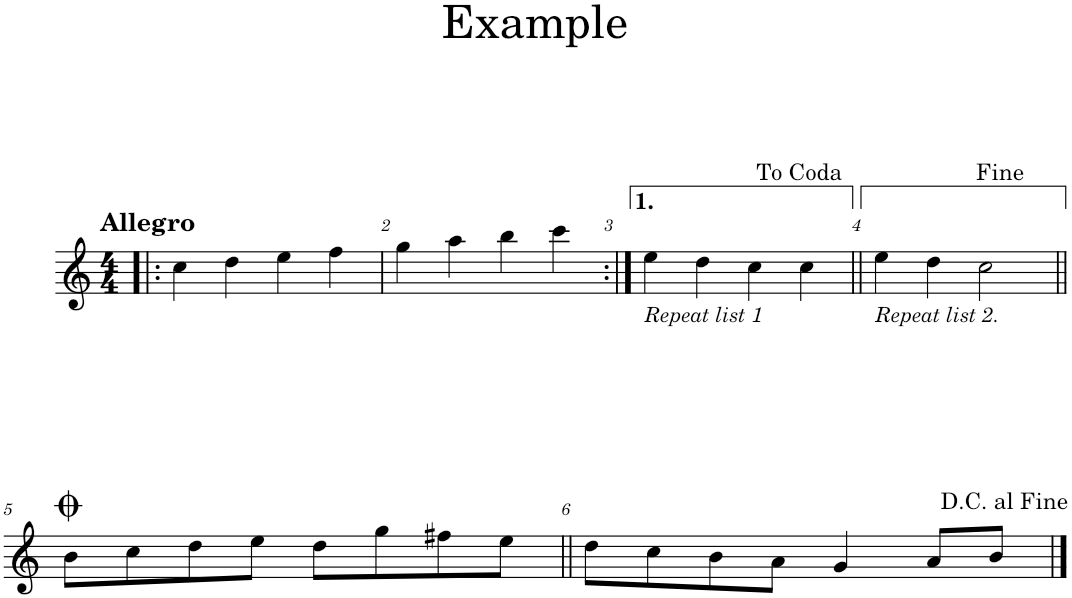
**kern
*part1
*staff1
*I"Flute
*I'Fl.
*clefG2
*k[]
*M4/4
=1!|:
!LO:TX:a:B:t=Allegro
4cc\
4dd\
4ee\
4ff\
=2
4gg\
4aa\
4bb\
4ccc\
=3:|!
!LO:TX:b:i:t=Repeat list 1
4ee\
4dd\
4cc\
4cc\
=4||
!LO:TX:b:i:t=Repeat list 2.
4ee\
4dd\
2cc\
!!LO:LB:g=z
=5||
8b\L
8cc\
8dd\
8ee\J
8dd\L
8gg\
8ff#X\
8ee\J
=6||
8dd\L
8cc\
8b\
8a\J
4g/
8a/L
8b/J
==
*-
